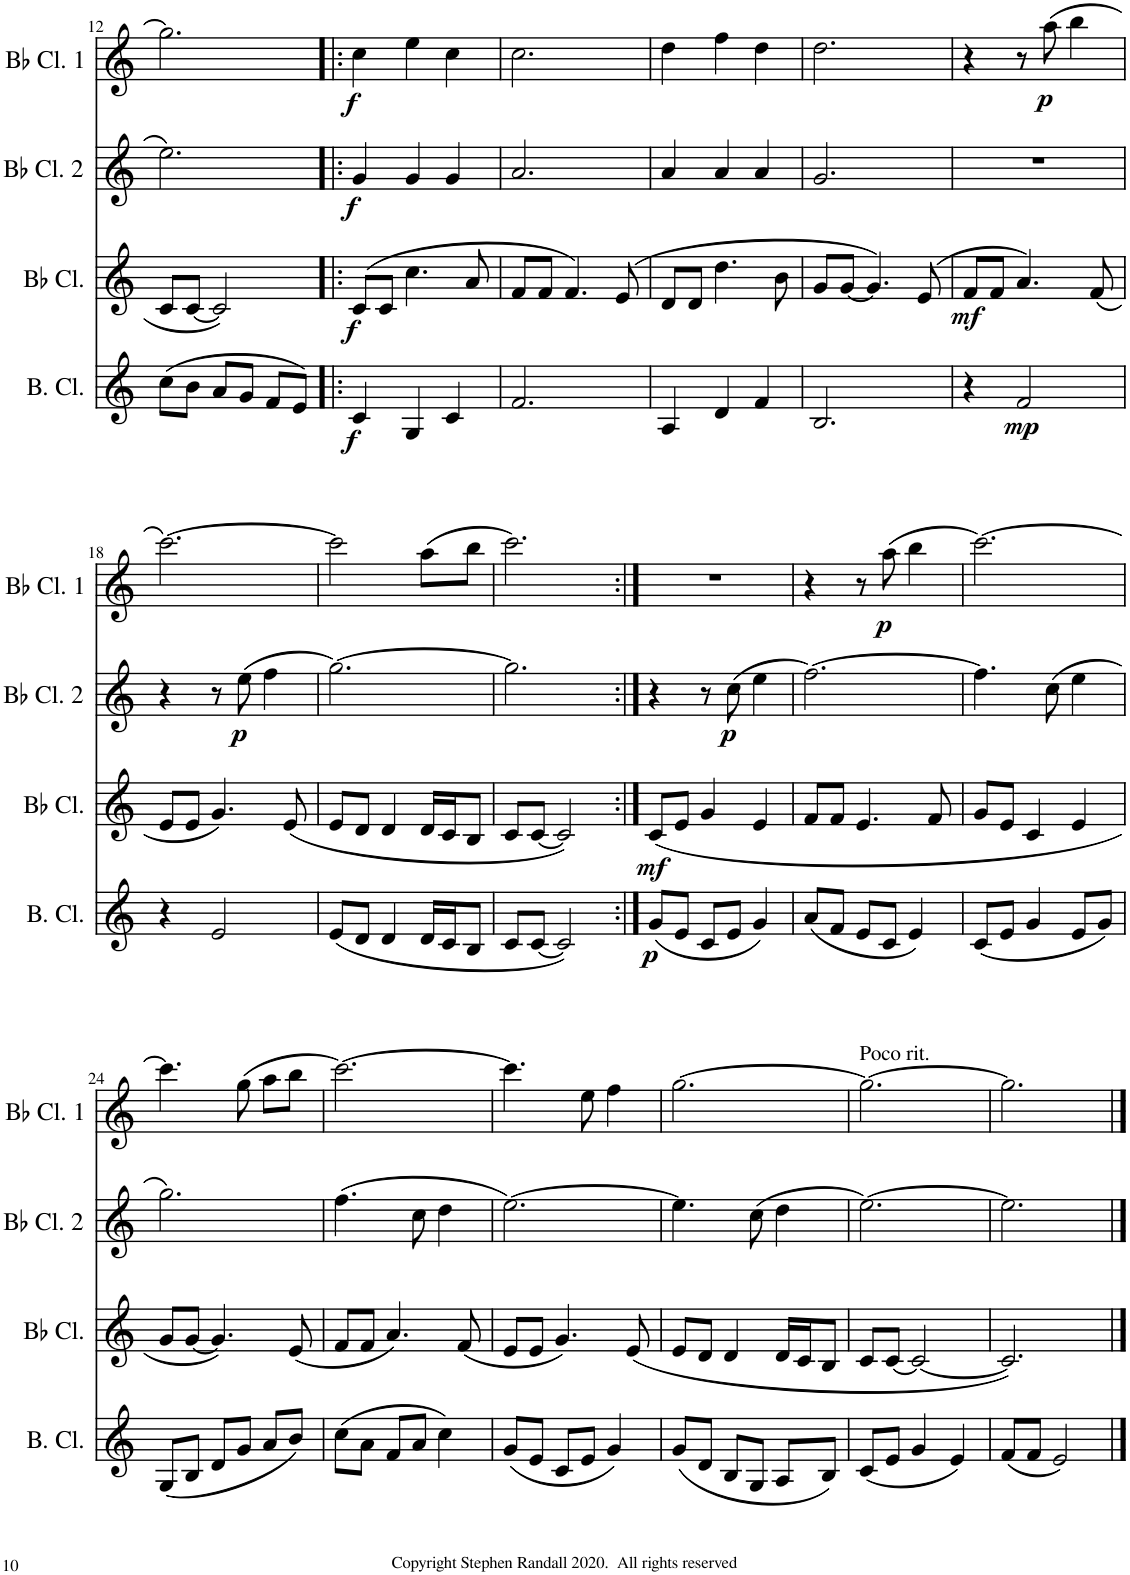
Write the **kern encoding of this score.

**kern	**dynam	**kern	**dynam	**kern	**dynam	**kern	**dynam
*part4	*part4	*part3	*part3	*part2	*part2	*part1	*part1
*staff4	*staff4	*staff3	*staff3	*staff2	*staff2	*staff1	*staff1
*I"Bass Clarinet	*	*I"Bb Clarinet	*	*I"Bb Clarinet 2	*	*I"Bb Clarinet 1	*
*I'B. Cl.	*	*I'Bb Cl.	*	*I'Bb Cl. 2	*	*I'Bb Cl. 1	*
!!LO:PB:g=z
*clefG2	*	*clefG2	*	*clefG2	*	*clefG2	*
*Trd8c14	*	*Trd1c2	*	*Trd1c2	*	*Trd1c2	*
*k[]	*	*k[]	*	*k[]	*	*k[]	*
*M3/4	*	*M3/4	*	*M3/4	*	*M3/4	*
=12	=12	=12	=12	=12	=12	=12	=12
(8cc\L	.	8c/L	.	2.ee\	.	2.gg\]	.
8b\J	.	[8c/J	.	.	.	.	.
8a/L	.	2c/]	.	.	.	.	.
8g/J	.	.	.	.	.	.	.
8f/L	.	.	.	.	.	.	.
8e/J)	.	.	.	.	.	.	.
=13!|:	=13!|:	=13!|:	=13!|:	=13!|:	=13!|:	=13!|:	=13!|:
!	!LO:DY:b	!	!LO:DY:b	!	!LO:DY:b	!	!LO:DY:b
4c/	f	(8c/L	f	4g/	f	4cc\	f
.	.	8c/J	.	.	.	.	.
4G/	.	4.cc\	.	4g/	.	4ee\	.
4c/	.	.	.	4g/	.	4cc\	.
.	.	8a/	.	.	.	.	.
=14	=14	=14	=14	=14	=14	=14	=14
2.f/	.	8f/L	.	2.a/	.	2.cc\	.
.	.	8f/J	.	.	.	.	.
.	.	4.f/)	.	.	.	.	.
.	.	(8e/	.	.	.	.	.
=15	=15	=15	=15	=15	=15	=15	=15
4A/	.	8d/L	.	4a/	.	4dd\	.
.	.	8d/J	.	.	.	.	.
4d/	.	4.dd\	.	4a/	.	4ff\	.
4f/	.	.	.	4a/	.	4dd\	.
.	.	8b\	.	.	.	.	.
=16	=16	=16	=16	=16	=16	=16	=16
2.B/	.	8g/L	.	2.g/	.	2.dd\	.
.	.	[8g/J	.	.	.	.	.
.	.	4.g/])	.	.	.	.	.
.	.	(>8e/	.	.	.	.	.
=17	=17	=17	=17	=17	=17	=17	=17
!	!	!	!LO:DY:b	!	!	!	!
4r	.	8f/L	mf	2.r	.	4r	.
.	.	8f/J	.	.	.	.	.
!	!LO:DY:b	!	!	!	!	!	!
2f/	mp	4.a/)	.	.	.	8r	.
!	!	!	!	!	!	!	!LO:DY:b
.	.	.	.	.	.	(8aa\	p
.	.	.	.	.	.	4bb\	.
.	.	(8f/	.	.	.	.	.
!!LO:LB:g=z
=18	=18	=18	=18	=18	=18	=18	=18
4r	.	8e/L	.	4r	.	[2.ccc\)	.
.	.	8e/J	.	.	.	.	.
2e/	.	4.g/)	.	8r	.	.	.
!	!	!	!	!	!LO:DY:b	!	!
.	.	.	.	(8ee\	p	.	.
.	.	.	.	4ff\	.	.	.
.	.	(8e/	.	.	.	.	.
=19	=19	=19	=19	=19	=19	=19	=19
(8e/L	.	8e/L	.	[2.gg\)	.	2ccc\]	.
8d/J	.	8d/J	.	.	.	.	.
4d/	.	4d/	.	.	.	.	.
16d/LL	.	16d/LL	.	.	.	(8aa\L	.
16c/J	.	16c/J	.	.	.	.	.
8B/J	.	8B/J	.	.	.	8bb\J	.
=20	=20	=20	=20	=20	=20	=20	=20
8c/L	.	8c/L	.	2.gg\]	.	2.ccc\)	.
[8c/J	.	[8c/J	.	.	.	.	.
2c/])	.	2c/])	.	.	.	.	.
=21:|!	=21:|!	=21:|!	=21:|!	=21:|!	=21:|!	=21:|!	=21:|!
!	!LO:DY:b	!	!LO:DY:b	!	!	!	!
(8g/L	p	(8c/L	mf	4r	.	2.r	.
8e/J	.	8e/J	.	.	.	.	.
8c/L	.	4g/	.	8r	.	.	.
!	!	!	!	!	!LO:DY:b	!	!
8e/J	.	.	.	(8cc\	p	.	.
4g/)	.	4e/	.	4ee\	.	.	.
=22	=22	=22	=22	=22	=22	=22	=22
(8a/L	.	8f/L	.	[2.ff\)	.	4r	.
8f/J	.	8f/J	.	.	.	.	.
8e/L	.	4.e/	.	.	.	8r	.
!	!	!	!	!	!	!	!LO:DY:b
8c/J	.	.	.	.	.	(8aa\	p
4e/)	.	.	.	.	.	4bb\	.
.	.	8f/	.	.	.	.	.
=23	=23	=23	=23	=23	=23	=23	=23
(8c/L	.	8g/L	.	4.ff\]	.	[2.ccc\)	.
8e/J	.	8e/J	.	.	.	.	.
4g/	.	4c/	.	.	.	.	.
.	.	.	.	(8cc\	.	.	.
8e/L	.	4e/	.	4ee\	.	.	.
8g/J)	.	.	.	.	.	.	.
!!LO:LB:g=z
=24	=24	=24	=24	=24	=24	=24	=24
(8G/L	.	8g/L	.	2.gg\)	.	4.ccc\]	.
8B/J	.	[8g/J	.	.	.	.	.
8d/L	.	4.g/])	.	.	.	.	.
8g/J	.	.	.	.	.	(8gg\	.
8a/L	.	.	.	.	.	8aa\L	.
8b/J)	.	(8e/	.	.	.	8bb\J	.
=25	=25	=25	=25	=25	=25	=25	=25
(8cc\L	.	8f/L	.	(4.ff\	.	[2.ccc\)	.
8a\J	.	8f/J	.	.	.	.	.
8f/L	.	4.a/)	.	.	.	.	.
8a/J	.	.	.	8cc\	.	.	.
4cc\)	.	.	.	4dd\	.	.	.
.	.	(8f/	.	.	.	.	.
=26	=26	=26	=26	=26	=26	=26	=26
(8g/L	.	8e/L	.	[2.ee\)	.	4.ccc\]	.
8e/J	.	8e/J	.	.	.	.	.
8c/L	.	4.g/)	.	.	.	.	.
8e/J	.	.	.	.	.	8ee\	.
4g/)	.	.	.	.	.	4ff\	.
.	.	(8e/	.	.	.	.	.
=27	=27	=27	=27	=27	=27	=27	=27
(8g/L	.	8e/L	.	4.ee\]	.	[2.gg\	.
8d/J	.	8d/J	.	.	.	.	.
8B/L	.	4d/	.	.	.	.	.
8G/J	.	.	.	(8cc\	.	.	.
8A/L	.	16d/LL	.	4dd\	.	.	.
.	.	16c/J	.	.	.	.	.
8B/J)	.	8B/J	.	.	.	.	.
=28	=28	=28	=28	=28	=28	=28	=28
!	!	!	!	!	!	!LO:TX:a:t=Poco rit.	!
(8c/L	.	8c/L	.	[2.ee\)	.	2.gg\_	.
8e/J	.	[8c/J	.	.	.	.	.
4g/	.	2c/_	.	.	.	.	.
4e/)	.	.	.	.	.	.	.
=29	=29	=29	=29	=29	=29	=29	=29
(8f/L	.	2.c/])	.	2.ee\]	.	2.gg\]	.
8f/J	.	.	.	.	.	.	.
2e/)	.	.	.	.	.	.	.
==	==	==	==	==	==	==	==
*-	*-	*-	*-	*-	*-	*-	*-
